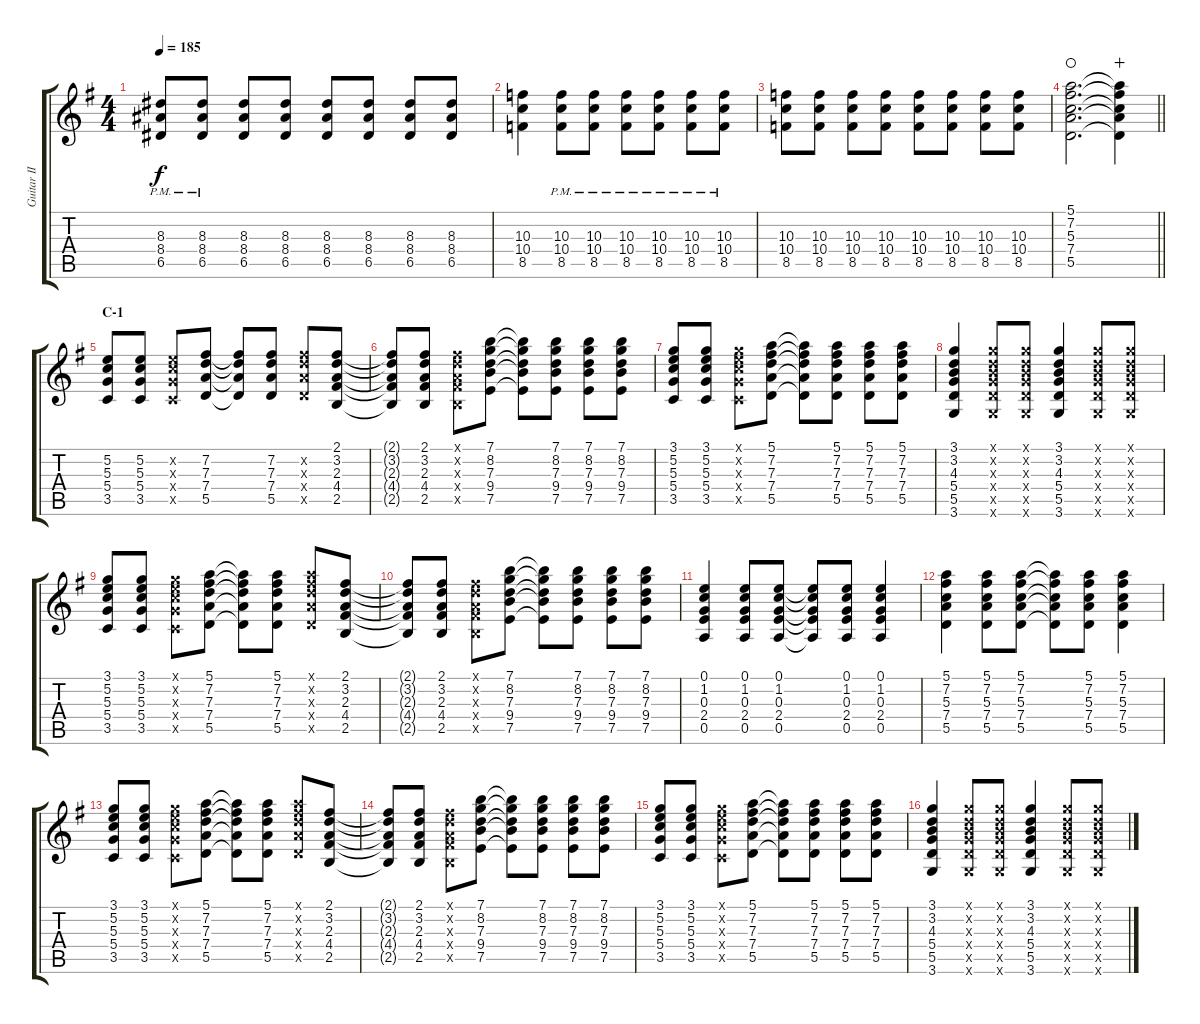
\track ("Guitar II" "Guitar II") {instrument overdrivenguitar}
\staff {score tabs}
\tuning (E4 B3 G3 D3 A2 E2) {hide}
\ts (4 4)
\tempo 185
\clef g2
\ks g
(8.3{pm} 8.4{pm} 6.5{pm}).8{dy f} (8.3{pm} 8.4{pm} 6.5{pm}).8 (8.3 8.4 6.5).8 (8.3 8.4 6.5).8 (8.3 8.4 6.5).8 (8.3 8.4 6.5).8 (8.3 8.4 6.5).8 (8.3 8.4 6.5).8 |
(10.3 10.4 8.5).4 (10.3{pm} 10.4{pm} 8.5{pm}).8 (10.3{pm} 10.4{pm} 8.5{pm}).8 (10.3{pm} 10.4{pm} 8.5{pm}).8 (10.3{pm} 10.4{pm} 8.5{pm}).8 (10.3{pm} 10.4{pm} 8.5{pm}).8 (10.3{pm} 10.4{pm} 8.5{pm}).8 |
(10.3 10.4 8.5).8 (10.3 10.4 8.5).8 (10.3 10.4 8.5).8 (10.3 10.4 8.5).8 (10.3 10.4 8.5).8 (10.3 10.4 8.5).8 (10.3 10.4 8.5).8 (10.3 10.4 8.5).8 |
\barLineRight lightlight
(5.1 7.2 5.3 7.4 5.5).2{d waho} (5.1{t} 7.2{t} 5.3{t} 7.4{t} 5.5{t}).4{wahc} |
\section ("" "C-1")
(5.2 5.3 5.4 3.5).8 (5.2 5.3 5.4 3.5).8 (5.2{x} 5.3{x} 5.4{x} 3.5{x}).8 (7.2 7.3 7.4 5.5).8 (7.2{t} 7.3{t} 7.4{t} 5.5{t}).8 (7.2 7.3 7.4 5.5).8 (7.2{x} 7.3{x} 7.4{x} 5.5{x}).8 (2.1 3.2 2.3 4.4 2.5).8 |
(2.1{t} 3.2{t} 2.3{t} 4.4{t} 2.5{t}).8 (2.1 3.2 2.3 4.4 2.5).8 (2.1{x} 3.2{x} 2.3{x} 4.4{x} 2.5{x}).8 (7.1 8.2 7.3 9.4 7.5).8 (7.1{t} 8.2{t} 7.3{t} 9.4{t} 7.5{t}).8 (7.1 8.2 7.3 9.4 7.5).8 (7.1 8.2 7.3 9.4 7.5).8 (7.1 8.2 7.3 9.4 7.5).8 |
(3.1 5.2 5.3 5.4 3.5).8 (3.1 5.2 5.3 5.4 3.5).8 (3.1{x} 5.2{x} 5.3{x} 5.4{x} 3.5{x}).8 (5.1 7.2 7.3 7.4 5.5).8 (5.1{t} 7.2{t} 7.3{t} 7.4{t} 5.5{t}).8 (5.1 7.2 7.3 7.4 5.5).8 (5.1 7.2 7.3 7.4 5.5).8 (5.1 7.2 7.3 7.4 5.5).8 |
(3.1 3.2 4.3 5.4 5.5 3.6).4 (3.1{x} 3.2{x} 4.3{x} 5.4{x} 5.5{x} 3.6{x}).8 (3.1{x} 3.2{x} 4.3{x} 5.4{x} 5.5{x} 3.6{x}).8 (3.1 3.2 4.3 5.4 5.5 3.6).4 (3.1{x} 3.2{x} 4.3{x} 5.4{x} 5.5{x} 3.6{x}).8 (3.1{x} 3.2{x} 4.3{x} 5.4{x} 5.5{x} 3.6{x}).8 |
(3.1 5.2 5.3 5.4 3.5).8 (3.1 5.2 5.3 5.4 3.5).8 (3.1{x} 5.2{x} 5.3{x} 5.4{x} 3.5{x}).8 (5.1 7.2 7.3 7.4 5.5).8 (5.1{t} 7.2{t} 7.3{t} 7.4{t} 5.5{t}).8 (5.1 7.2 7.3 7.4 5.5).8 (5.1{x} 7.2{x} 7.3{x} 7.4{x} 5.5{x}).8 (2.1 3.2 2.3 4.4 2.5).8 |
(2.1{t} 3.2{t} 2.3{t} 4.4{t} 2.5{t}).8 (2.1 3.2 2.3 4.4 2.5).8 (2.1{x} 3.2{x} 2.3{x} 4.4{x} 2.5{x}).8 (7.1 8.2 7.3 9.4 7.5).8 (7.1{t} 8.2{t} 7.3{t} 9.4{t} 7.5{t}).8 (7.1 8.2 7.3 9.4 7.5).8 (7.1 8.2 7.3 9.4 7.5).8 (7.1 8.2 7.3 9.4 7.5).8 |
(0.1 1.2 0.3 2.4 0.5).4 (0.1 1.2 0.3 2.4 0.5).8 (0.1 1.2 0.3 2.4 0.5).8 (0.1{t} 1.2{t} 0.3{t} 2.4{t} 0.5{t}).8 (0.1 1.2 0.3 2.4 0.5).8 (0.1 1.2 0.3 2.4 0.5).4 |
(5.1 7.2 5.3 7.4 5.5).4 (5.1 7.2 5.3 7.4 5.5).8 (5.1 7.2 5.3 7.4 5.5).8 (5.1{t} 7.2{t} 5.3{t} 7.4{t} 5.5{t}).8 (5.1 7.2 5.3 7.4 5.5).8 (5.1 7.2 5.3 7.4 5.5).4 |
(3.1 5.2 5.3 5.4 3.5).8 (3.1 5.2 5.3 5.4 3.5).8 (3.1{x} 5.2{x} 5.3{x} 5.4{x} 3.5{x}).8 (5.1 7.2 7.3 7.4 5.5).8 (5.1{t} 7.2{t} 7.3{t} 7.4{t} 5.5{t}).8 (5.1 7.2 7.3 7.4 5.5).8 (5.1{x} 7.2{x} 7.3{x} 7.4{x} 5.5{x}).8 (2.1 3.2 2.3 4.4 2.5).8 |
(2.1{t} 3.2{t} 2.3{t} 4.4{t} 2.5{t}).8 (2.1 3.2 2.3 4.4 2.5).8 (2.1{x} 3.2{x} 2.3{x} 4.4{x} 2.5{x}).8 (7.1 8.2 7.3 9.4 7.5).8 (7.1{t} 8.2{t} 7.3{t} 9.4{t} 7.5{t}).8 (7.1 8.2 7.3 9.4 7.5).8 (7.1 8.2 7.3 9.4 7.5).8 (7.1 8.2 7.3 9.4 7.5).8 |
(3.1 5.2 5.3 5.4 3.5).8 (3.1 5.2 5.3 5.4 3.5).8 (3.1{x} 5.2{x} 5.3{x} 5.4{x} 3.5{x}).8 (5.1 7.2 7.3 7.4 5.5).8 (5.1{t} 7.2{t} 7.3{t} 7.4{t} 5.5{t}).8 (5.1 7.2 7.3 7.4 5.5).8 (5.1 7.2 7.3 7.4 5.5).8 (5.1 7.2 7.3 7.4 5.5).8 |
(3.1 3.2 4.3 5.4 5.5 3.6).4 (3.1{x} 3.2{x} 4.3{x} 5.4{x} 5.5{x} 3.6{x}).8 (3.1{x} 3.2{x} 4.3{x} 5.4{x} 5.5{x} 3.6{x}).8 (3.1 3.2 4.3 5.4 5.5 3.6).4 (3.1{x} 3.2{x} 4.3{x} 5.4{x} 5.5{x} 3.6{x}).8 (3.1{x} 3.2{x} 4.3{x} 5.4{x} 5.5{x} 3.6{x}).8
